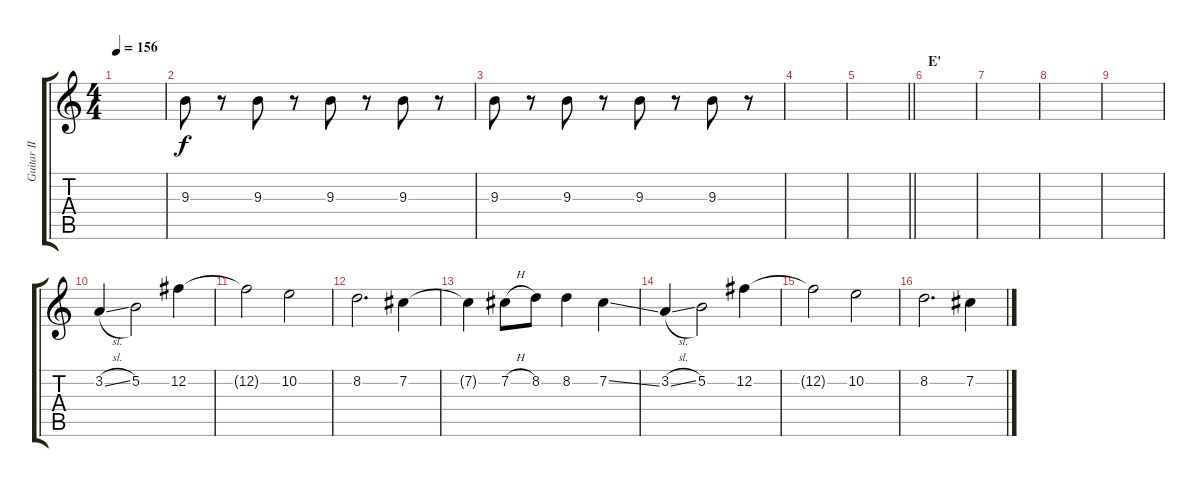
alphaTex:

\track ("Guitar II" "Guitar II") {instrument distortionguitar}
\staff {score tabs}
\tuning (B3 Gb3 D3 A2 E2 B1) {hide}
\ts (4 4)
\tempo 156
\clef g2
\ks c
|
9.3.8{volume 0} r.8 9.3.8 r.8 9.3.8 r.8 9.3.8 r.8 |
9.3.8 r.8 9.3.8 r.8 9.3.8 r.8 9.3.8 r.8 |
|
\barLineRight lightlight
|
\section ("" "E'")
|
|
|
|
3.2{sl}.4 5.2.2 12.2.4 |
12.2{t}.2 10.2.2 |
8.2.2{d} 7.2.4 |
7.2{t}.4 7.2{h}.8 8.2.8 8.2.4 7.2{ss}.4 |
3.2{sl}.4 5.2.2 12.2.4 |
12.2{t}.2 10.2.2 |
8.2.2{d} 7.2.4
